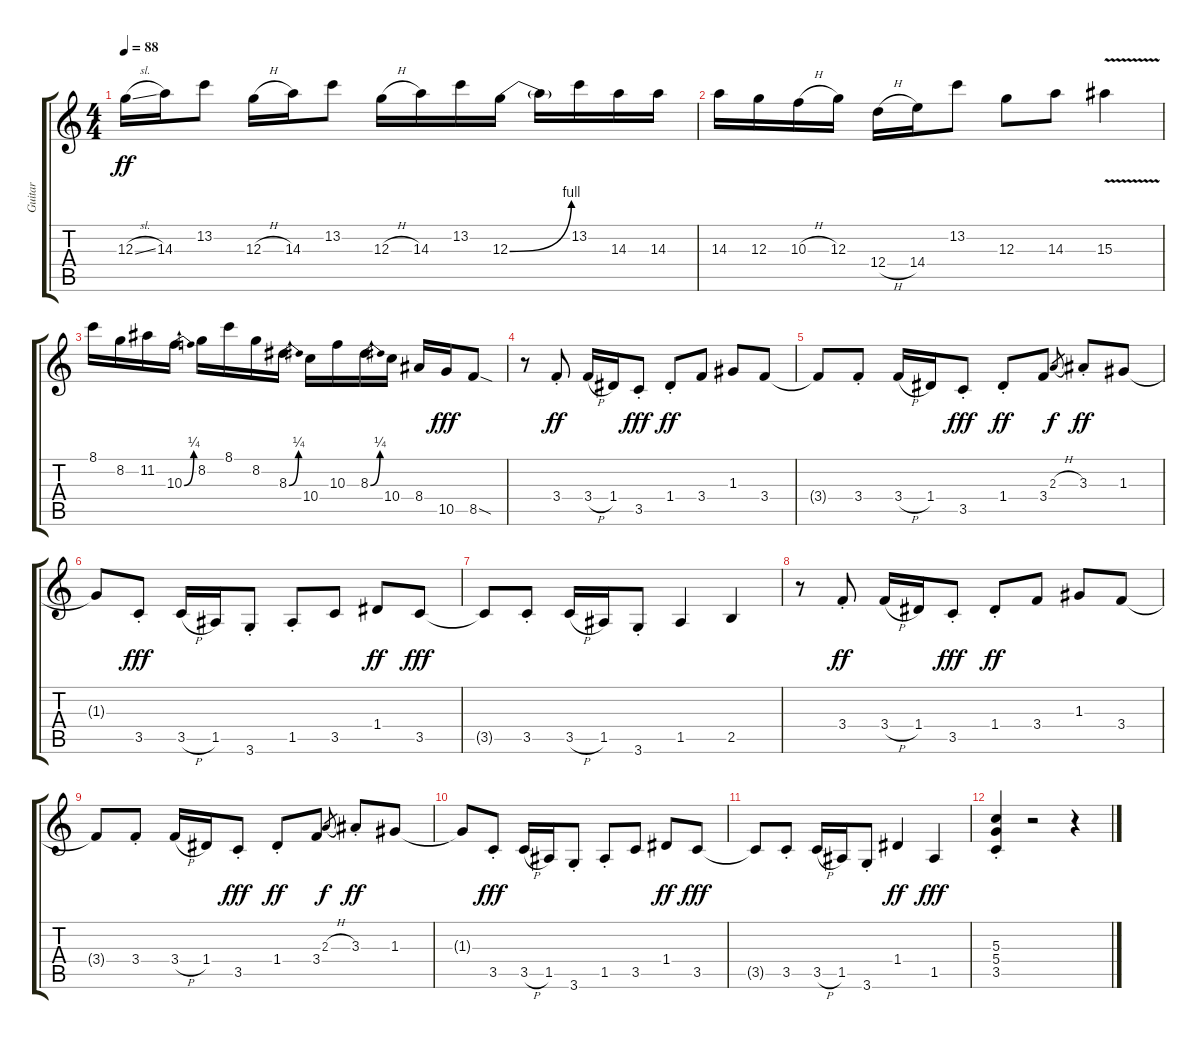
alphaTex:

\track ("Guitar" "Guitar") {mute instrument overdrivenguitar}
\staff {score tabs}
\tuning (E4 B3 G3 D3 A2 E2) {hide}
\ts (4 4)
\tempo 88
\clef g2
\ks c
12.3{sl}.16{dy ff} 14.3.16 13.2.8 12.3{h}.16 14.3.16 13.2.8 12.3{h}.16 14.3.16 13.2.16 12.3{be (bend 0 0 60 4)}.16 12.3{t}.16 13.2.16 14.3.16 14.3.16 |
14.3.16 12.3.16 10.3{h}.16 12.3.16 12.4{h}.16 14.4.16 13.2.8 12.3.8 14.3.8 15.3{v}.4 |
8.1.16 8.2.16 11.2.16 10.3{be (bend 0 0 60 1)}.16 8.2.16 8.1.16 8.2.16 8.3{be (bend 0 0 60 1)}.16 10.4.16 10.3.16 8.3{be (bend 0 0 60 1)}.16 10.4.16 8.4.16 10.5.16{dy fff} 8.5{sod}.8 |
r.8 3.4{st}.8{dy ff} 3.4{h}.16 1.4.16 3.5{st}.8{dy fff} 1.4{st}.8{dy ff} 3.4.8 1.3.8 3.4.8 |
3.4{t}.8 3.4{st}.8 3.4{h}.16 1.4.16 3.5{st}.8{dy fff} 1.4{st}.8{dy ff} 3.4.8 2.3{h}.8{gr dy f} 3.3{st}.8{dy ff} 1.3.8 |
1.3{t}.8 3.5{st}.8{dy fff} 3.5{h}.16 1.5.16 3.6{st}.8 1.5{st}.8 3.5.8 1.4.8{dy ff} 3.5.8{dy fff} |
3.5{t}.8 3.5{st}.8 3.5{h}.16 1.5.16 3.6{st}.8 1.5.4 2.5.4 |
r.8 3.4{st}.8{dy ff} 3.4{h}.16 1.4.16 3.5{st}.8{dy fff} 1.4{st}.8{dy ff} 3.4.8 1.3.8 3.4.8 |
3.4{t}.8 3.4{st}.8 3.4{h}.16 1.4.16 3.5{st}.8{dy fff} 1.4{st}.8{dy ff} 3.4.8 2.3{h}.8{gr dy f} 3.3{st}.8{dy ff} 1.3.8 |
1.3{t}.8 3.5{st}.8{dy fff} 3.5{h}.16 1.5.16 3.6{st}.8 1.5{st}.8 3.5.8 1.4.8{dy ff} 3.5.8{dy fff} |
3.5{t}.8 3.5{st}.8 3.5{h}.16 1.5.16 3.6{st}.8 1.4.4{dy ff} 1.5.4{dy fff} |
(5.3{st} 5.4{st} 3.5{st}).4 r.2 r.4
